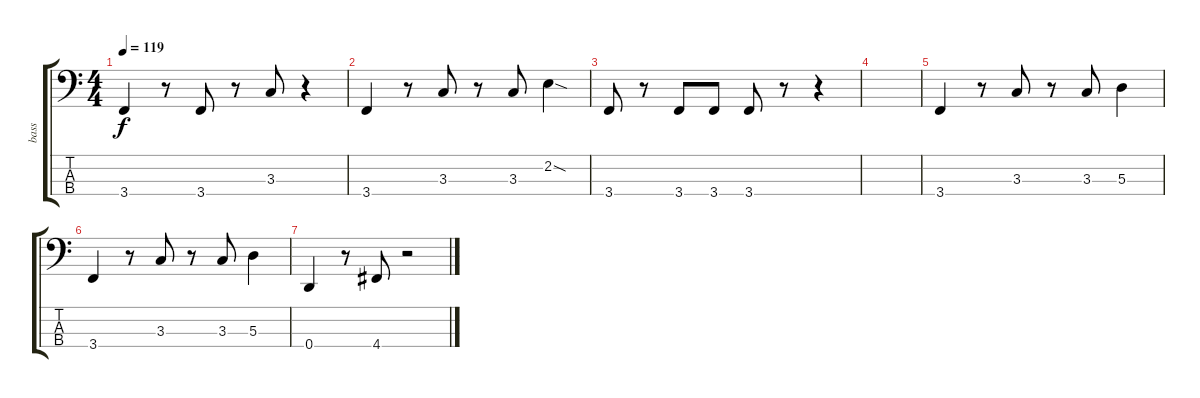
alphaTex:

\track ("bass" "bass") {instrument electricbassfinger}
\staff {score tabs}
\tuning (G2 D2 A1 D1) {hide}
\ts (4 4)
\tempo 119
\clef f4
\ks c
3.4.4{dy f} r.8 3.4.8 r.8 3.3.8 r.4 |
3.4.4 r.8 3.3.8 r.8 3.3.8 2.2{sod}.4 |
3.4.8 r.8 3.4.8 3.4.8 3.4.8 r.8 r.4 |
|
3.4.4 r.8 3.3.8 r.8 3.3.8 5.3.4 |
3.4.4 r.8 3.3.8 r.8 3.3.8 5.3.4 |
0.4.4 r.8 4.4.8 r.2
